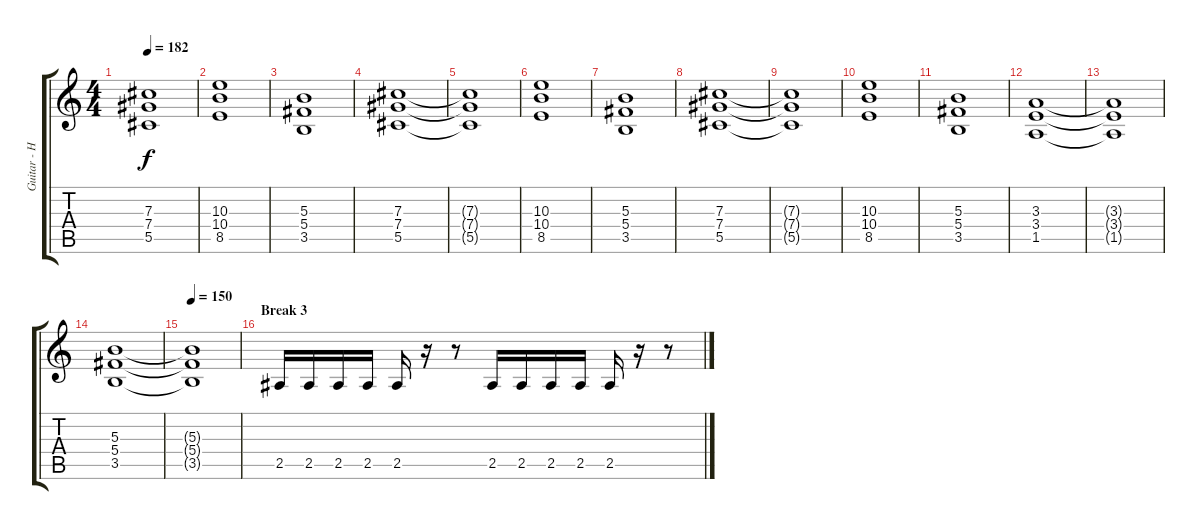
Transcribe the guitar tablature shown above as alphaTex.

\track ("Guitar - Henjo Richter" "Guitar - H") {instrument overdrivenguitar}
\staff {score tabs}
\tuning (Eb4 Bb3 Gb3 Db3 Ab2 Eb2) {hide}
\ts (4 4)
\tempo 182
\clef g2
\ks c
(7.3{t} 7.4{t} 5.5{t}).1{dy f} |
(10.3 10.4 8.5).1 |
(5.3 5.4 3.5).1 |
(7.3 7.4 5.5).1 |
(7.3{t} 7.4{t} 5.5{t}).1 |
(10.3 10.4 8.5).1 |
(5.3 5.4 3.5).1 |
(7.3 7.4 5.5).1 |
(7.3{t} 7.4{t} 5.5{t}).1 |
(10.3 10.4 8.5).1 |
(5.3 5.4 3.5).1 |
(3.3 3.4 1.5).1 |
(3.3{t} 3.4{t} 1.5{t}).1 |
(5.3 5.4 3.5).1 |
\tempo 150
(5.3{t} 5.4{t} 3.5{t}).1 |
\section ("" "Break 3")
2.5.16 2.5.16 2.5.16 2.5.16 2.5.16 r.16 r.8 2.5.16 2.5.16 2.5.16 2.5.16 2.5.16 r.16 r.8
